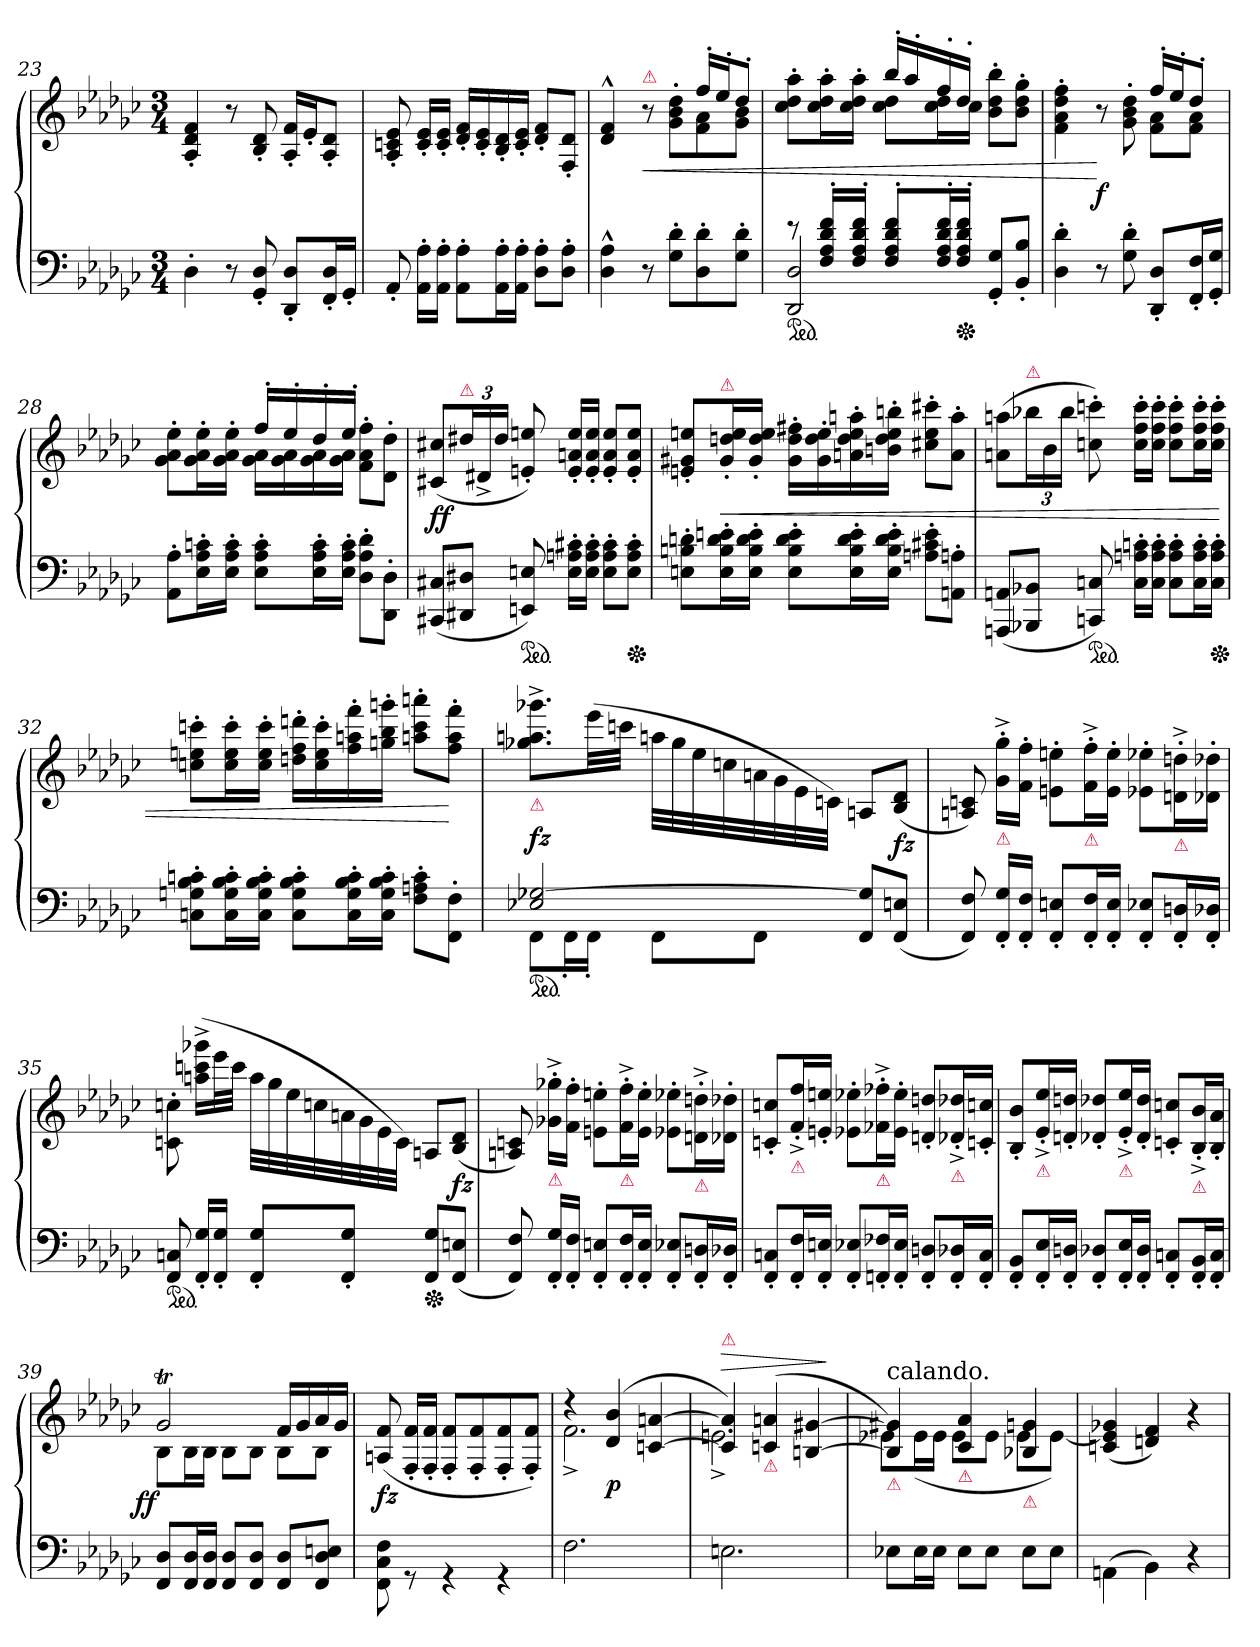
**kern	**kern	**dynam
*part1	*part1	*part1
*staff2	*staff1	*staff1/2
*clefF4	*clefG2	*
*k[b-e-a-d-g-c-]	*k[b-e-a-d-g-c-]	*
*e-:	*e-:	*
*M3/4	*M3/4	*
=23	=23	=23
4D-'>	4A-'< 4d-'< 4f'<	.
8r	8r	.
8GG-'< 8D-'<	8B-'< 8d-'<	.
8DD-'< 8D-'<L	16A-'< 16f'<LL	.
.	16e-'<J	.
16FF'< 16D-'<L	8A-'< 8d-'<J	.
16GG-'<JJ	.	.
=24	=24	=24
8AA-'<	8A-'< 8cn'< 8e-'<	.
16AA-'> 16A-'>LL	16c'< 16e-'<LL	.
16AA-'> 16A-'>JJ	16c'< 16e-'<JJ	.
8AA-'> 8A-'>L	16d-'< 16f'<LL	.
.	16c'< 16e-'<	.
16AA-'> 16A-'>L	16B-'< 16d-'<	.
16AA-'> 16A-'>JJ	16c'< 16e-'<JJ	.
8D-'> 8A-'>L	8d-'< 8f'<L	.
8D-'> 8A-'>J	8F'< 8d-'<J	.
=25	=25	=25
*	*^	*
4D-^^> 4A-^^>	4d-^^> 4f^^>	4ryy	.
!	!LO:TX:a:color=crimson:t=⚠	!	!
!	!	!	!LO:HP:b
8r	4raayy	8r	<
8G-'> 8d-'>L	.	8g-'> 8b-'> 8dd-'>L	.
8D-'> 8d-'>	16ff'>LL	8f 8a-	.
.	16ee-'>J	.	.
8G-'> 8d-'>J	8dd-'>J	8g- 8b-J	.
=26	=26	=26	=26
*^	*	*	*
*ped	*	*	*	*
8re	2DD-/ 2D-/	4rbbbyy	8cc-'> 8dd-'> 8aa-'>L	.
16F'< 16A-'< 16d-'< 16f'<LL	.	.	16cc-'> 16dd-'> 16aa-'>L	.
16F'< 16A-'< 16d-'< 16f'<JJ	.	.	16cc-'> 16dd-'> 16aa-'>JJ	.
8F'< 8A-'< 8d-'< 8f'<L	.	16bb-'>LL	8cc- 8dd-L	.
.	.	16aa-'>	.	.
16F'< 16A-'< 16d-'< 16f'<L	.	16ff'>	16cc- 16dd-L	.
*Xped	*	*	*	*
16F'< 16A-'< 16d-'< 16f'<JJ	.	16dd-'>JJ	16cc-JJ	.
4rgyy	8GG-'</ 8G-'</L	4rbbbyy	8b-'> 8dd-'> 8bb-'>L	.
.	8BB-'</ 8B-'</J	.	8b-'> 8dd-'> 8gg-'>J	.
*v	*v	*	*	*
=27	=27	=27	=27
4D-'> 4d-'>	2reeeyy	4f'> 4a-'> 4dd-'> 4ff'>	.
8r	.	8r	[ f
8G-'> 8d-'>	.	8g-' 8b-' 8dd-'	.
8DD-'< 8D-'<L	16ff'>LL	8f 8a-L	.
.	16ee-'>J	.	.
16FF'< 16F'<L	8dd-'>J	8f 8a-J	.
16GG-'< 16G-'<JJ	.	.	.
=28	=28	=28	=28
8AA-'> 8A-'>L	4reeeyy	8g-'> 8a-'> 8ee-'>L	.
16E-'> 16A-'> 16cn'>L	.	16g-'> 16a-'> 16ee-'>L	.
16E-'> 16A-'> 16c'>JJ	.	16g-'> 16a-'> 16ee-'>JJ	.
8E-'> 8A-'> 8c'>L	16ff'>LL	16g- 16a-LL	.
.	16ee-'>	16g- 16a-	.
16E-'> 16A-'> 16c'>L	16dd-'>	16g- 16a-	.
16E-'> 16A-'> 16c'>JJ	16ee-'>JJ	16g- 16a-JJ	.
8D-'> 8A-'> 8d-'>L	8ryy	8f'>\ 8a-'>\ 8ff'>\L	.
8DD-'> 8D-'>J	8ryy	8d-'>\ 8dd-'>\J	.
*	*v	*v	*
=29	=29	=29
(8CC#X 8C#XL	(8c#X 8cc#XL	ff
!	!LO:TX:a:color=crimson:t=⚠	!
8DD#X 8D#XJ	24dd#XL	.
.	24d#X^<	.
.	24dd#JJ	.
*ped	*	*
8EEn 8En)	8en'< 8een'<)	.
16E'> 16An'> 16c#X'>LL	16e'< 16an'< 16ee'<LL	.
16E'> 16A'> 16c#'>JJ	16e'< 16a'< 16ee'<JJ	.
8E'> 8A'> 8c#'>L	8e'< 8a'< 8ee'<L	.
*Xped	*	*
8E'> 8A'> 8c#'>J	8e'< 8a'< 8ee'<J	.
=30	=30	=30
8En'> 8Bn'> 8dn'>L	8en'> 8g#X'> 8een'>L	.
!	!LO:TX:a:color=crimson:t=⚠	!
!	!	!LO:HP:b
16E'> 16B'> 16d'> 16en'>L	16g#'> 16ddn'> 16ee'>L	<
16E'> 16B'> 16d'> 16e'>JJ	16g#'> 16dd'> 16ee'>JJ	.
8E'> 8B'> 8d'> 8e'>L	16g#'> 16dd'> 16ff#X'>LL	.
.	16g#'> 16dd'> 16ee'>	.
16E'> 16B'> 16d'> 16e'>L	16an'> 16dd'> 16ee'> 16aan'>	.
16E'> 16B'> 16d'> 16e'>JJ	16bn'> 16dd'> 16ee'> 16bbn'>JJ	.
8An'> 8c#X'> 8e'>L	8cc#X'> 8ee'> 8ccc#X'>L	.
8AAn'> 8An'>J	8a'> 8aa'>J	.
=31	=31	=31
(8AAAn 8AAnL	(8an 8aanL	.
!	!LO:TX:a:color=crimson:t=⚠	!
8BBB-X 8BB-XJ	24bb-XL	.
.	24b-	.
.	24bb-JJ	.
*ped	*	*
8CCn 8Cn)	8ccn'> 8cccn'>)	.
16C'> 16An'> 16cn'>LL	16cc'> 16ff'> 16ccc'>LL	.
16C'> 16A'> 16c'>JJ	16cc'> 16ff'> 16ccc'>JJ	.
8C'> 8A'> 8c'>L	8cc' 8ff' 8ccc'L	.
16C'> 16A'> 16c'>L	16cc'> 16ff'> 16ccc'>L	.
16C'> 16A'> 16c'>JJ	16cc'> 16ff'> 16ccc'>JJ	.
*Xped	*	*
=32	=32	=32
8Cn'> 8Gn'> 8B-'> 8cn'>L	8ccn'> 8een'> 8cccn'>L	.
16C'> 16G'> 16B-'> 16c'>L	16cc'> 16ee'> 16ccc'>L	.
16C'> 16G'> 16B-'> 16c'>JJ	16cc'> 16ee'> 16ccc'>JJ	.
8C'> 8G'> 8B-'> 8c'>L	16ddn'> 16ff'> 16dddn'>LL	.
.	16cc'> 16ee'> 16ccc'>	.
16C'> 16G'> 16B-'> 16c'>L	16ff'> 16aan'> 16fff'>	.
16C'> 16G'> 16B-'> 16c'>JJ	16ggn'> 16bb-'> 16gggn'>JJ	.
8F'> 8An'> 8c'>L	8aan'> 8ccc'> 8aaan'>L	.
8FF'> 8F'>J	8ff'> 8aa'> 8fff'>J	[
=33	=33	=33
*^	*	*
!	!	!LO:TX:b:color=crimson:t=⚠	!
*ped	*	*	*
2E-X [2G-X	8FFL	8.gg-X^< 8.aan^< 8.ggg-X^<L	fz
.	16FF'>L	.	.
.	16FF'>JJ	(32eee-LL	.
.	.	32cccnJJJ	.
.	8FFL	32aanLLL	.
.	.	32gg-	.
.	.	32ee-	.
.	.	32ccn	.
.	8FFJ	32an	.
.	.	32g-	.
.	.	32e-	.
.	.	32cnJJJ)	.
4rcyy	8FF 8G-]L	8AnL	.
.	(>8FF 8EnJ	(>8B- 8d-J	fz
*v	*v	*	*
=34	=34	=34
8FF 8F)	8An 8cn)	.
!	!LO:TX:b:color=crimson:t=⚠	!
16FF'< 16G-'<LL	16g-'>^< 16gg-'>^<LL	.
16FF'< 16F'<JJ	16f'> 16ff'>JJ	.
8FF'< 8En'<L	8en'>\ 8een'>\L	.
!	!LO:TX:b:color=crimson:t=⚠	!
16FF'< 16F'<L	16f'>^<\ 16ff'>^<\L	.
16FF'< 16E'<JJ	16e'>\ 16ee'>\JJ	.
8FF'< 8E-X'<L	8e-X'>\ 8ee-X'>\L	.
!	!LO:TX:b:color=crimson:t=⚠	!
16FF'< 16Dn'<L	16dn'>^<\ 16ddn'>^<\L	.
16FF'< 16D-X'<JJ	16d-X'>\ 16dd-X'>\JJ	.
=35	=35	=35
*ped	*	*
8FF 8Cn	8cn'>\ 8ccn'>\	.
16FF'< 16G-'<LL	(16aan^< 16cccn^< 16ggg-X^<LL	.
16FF'< 16G-'<JJ	32eee-L	.
.	32cccJJJ	.
8FF'< 8G-'<L	32aaLLL	.
.	32gg-	.
.	32ee-	.
.	32ccn	.
8FF'< 8G-'<J	32an	.
.	32g-	.
.	32e-	.
.	32cJJJ)	.
*Xped	*	*
8FF 8G-L	8AnL	.
(<8FF 8EnJ	(>8B- 8d-J	fz
=36	=36	=36
8FF 8F)	8An 8cn)	.
!	!LO:TX:b:color=crimson:t=⚠	!
16FF'< 16G-'<LL	16g-X'>^< 16gg-X'>^<LL	.
16FF'< 16F'<JJ	16f'> 16ff'>JJ	.
8FF'< 8En'<L	8en'>\ 8een'>\L	.
!	!LO:TX:b:color=crimson:t=⚠	!
16FF'< 16F'<L	16f'>^<\ 16ff'>^<\L	.
16FF'< 16E'<JJ	16e'\ 16ee'\JJ	.
8FF'< 8E-X'<L	8e-X'>\ 8ee-X'>\L	.
!	!LO:TX:b:color=crimson:t=⚠	!
16FF'< 16Dn'<L	16dn'>^<\ 16ddn'>^<\L	.
16FF'< 16D-X'<JJ	16d-X'>\ 16dd-X'>\JJ	.
=37	=37	=37
8FF'< 8Cn'<L	8cn'< 8ccn'<L	.
!	!LO:TX:b:color=crimson:t=⚠	!
16FF'< 16F'<L	16f'<^< 16ff'<^<L	.
16FF'< 16En'<JJ	16en'< 16een'<JJ	.
8FF'< 8E-X'<L	8e-X'< 8ee-X'<L	.
!	!LO:TX:b:color=crimson:t=⚠	!
16FFn'< 16F-X'<L	16f-X'<^< 16ff-X'<^<L	.
16FF'< 16E-'<JJ	16e-'< 16ee-'<JJ	.
8FF'< 8Dn'<L	8dn'< 8ddn'<L	.
!	!LO:TX:b:color=crimson:t=⚠	!
16FF'< 16D-X'<L	16d-X'<^< 16dd-X'<^<L	.
16FF'< 16C'<JJ	16cn'< 16ccn'<JJ	.
=38	=38	=38
8FF'< 8BB-'<L	8B-'< 8b-'<L	.
!	!LO:TX:b:color=crimson:t=⚠	!
16FF'< 16E-'<L	16e-'<^< 16ee-'<^<L	.
16FF'< 16Dn'<JJ	16dn'< 16ddn'<JJ	.
8FF'< 8D-X'<L	8d-X'< 8dd-X'<L	.
!	!LO:TX:b:color=crimson:t=⚠	!
16FF'< 16E-'<L	16e-'<^< 16ee-'<^<L	.
16FF'< 16D-'<JJ	16d-'< 16dd-'<JJ	.
8FF'< 8Cn'<L	8cn'< 8ccn'<L	.
!	!LO:TX:b:color=crimson:t=⚠	!
16FF'< 16BB-'<L	16B-'<^< 16b-'<^<L	.
16FF'< 16C'<JJ	16B-'< 16a-'<JJ	.
=39	=39	=39
*	*^	*
!	!	!	!LO:DY:rj
8FF 8D-L	2g-T	8B-L	ff
16FF 16D-L	.	16B-L	.
16FF 16D-JJ	.	16B-JJ	.
8FF 8D-L	.	8B-L	.
8FF 8D-J	.	8B-J	.
8FF 8D-L	16fLL	8B-L	.
.	16g-	.	.
8FF 8D- 8EnJ	16a-	8B-J	.
.	16g-JJ	.	.
*	*v	*v	*
=40	=40	=40
8FF\ 8C-\ 8F\	(>8An 8f	fz
8rGG	16F'>/ 16f'>/LL	.
.	16F'>/ 16f'>/JJ	.
4rGG	8F'>/ 8f'>/L	.
.	8F'>/ 8f'>/	.
4rGG	8F'>/ 8f'>/	.
.	8F'>/ 8f'>/J)	.
=41	=41	=41
*	*^	*
2.F	4rdd	2.f^	.
.	(4d- 4b-	.	p
.	[4cn [4an	.	.
=42	=42	=42	=42
!	!LO:TX:a:color=crimson:t=⚠	!	!
!	!	!	!LO:HP:a
2.En	4cn] 4an])	2.en^	>
!	!LO:TX:b:color=crimson:t=⚠	!	!
.	(4c 4a	.	.
.	[4Bn [4g#X	.	.
*	*v	*v	*
.	.	]
=43	=43	=43
*	*^	*
!	!LO:TX:a:t=calando.	!	!
!	!LO:TX:b:color=crimson:t=⚠	!	!
8E-XL	4Bn] 4g#X]	8e-XL)	.
16E-L	.	(>16e-L	.
16E-JJ	.	16e-JJ	.
!	!LO:TX:b:color=crimson:t=⚠	!	!
8E-L	4c- 4a-	8e-L	.
8E-J	.	8e-J	.
!	!LO:TX:b:color=crimson:t=⚠	!	!
8E-L	4B-X 4gn	8e-L	.
8E-J	.	[8e-J)	.
*	*v	*v	*
=44	=44	=44
(4AAn\	(>4cn 4e-] 4g-X	.
4BB-\)	4dn 4f)	.
4r	4r	.
=	=	=
*-	*-	*-
